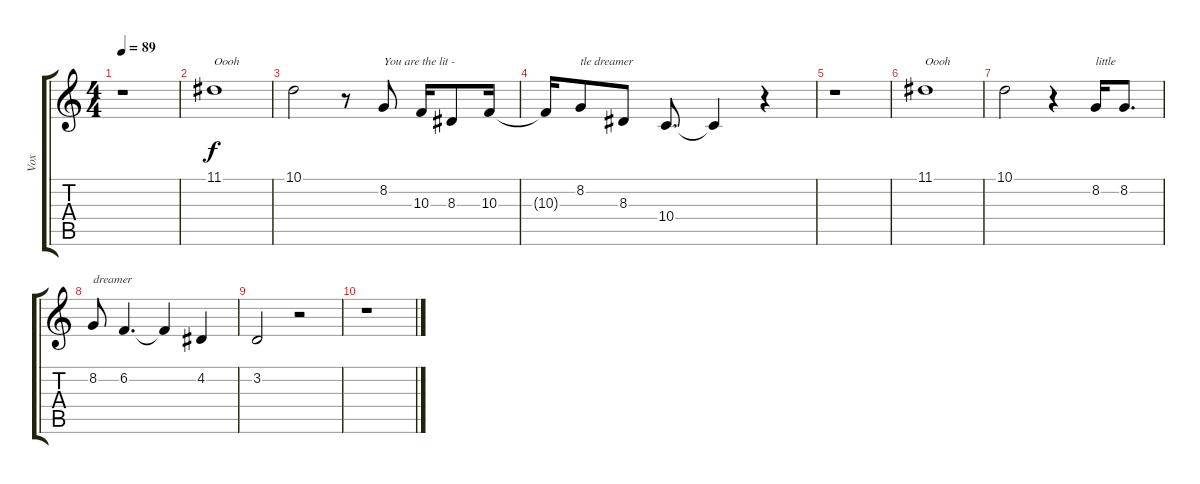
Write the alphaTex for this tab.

\track ("Vox" "Vox") {instrument altosax}
\staff {score tabs}
\tuning (E4 B3 G3 D3 A2 E2) {hide}
\ts (4 4)
\tempo 89
\clef g2
\ks c
r.1{dy f} |
11.1.1{txt "Oooh"} |
10.1.2 r.8 8.2.8{txt "You are the lit -"} 10.3.16 8.3.8 10.3.16 |
10.3{t}.16 8.2.8{txt "tle dreamer"} 8.3.8 10.4.8{d} 10.4{t}.4 r.4 |
r.1 |
11.1.1{txt "Oooh"} |
10.1.2 r.4 8.2.16{txt "little"} 8.2.8{d} |
8.2.8{txt "dreamer"} 6.2.4{d} 6.2{t}.4 4.2.4 |
3.2.2 r.2 |
r.1
